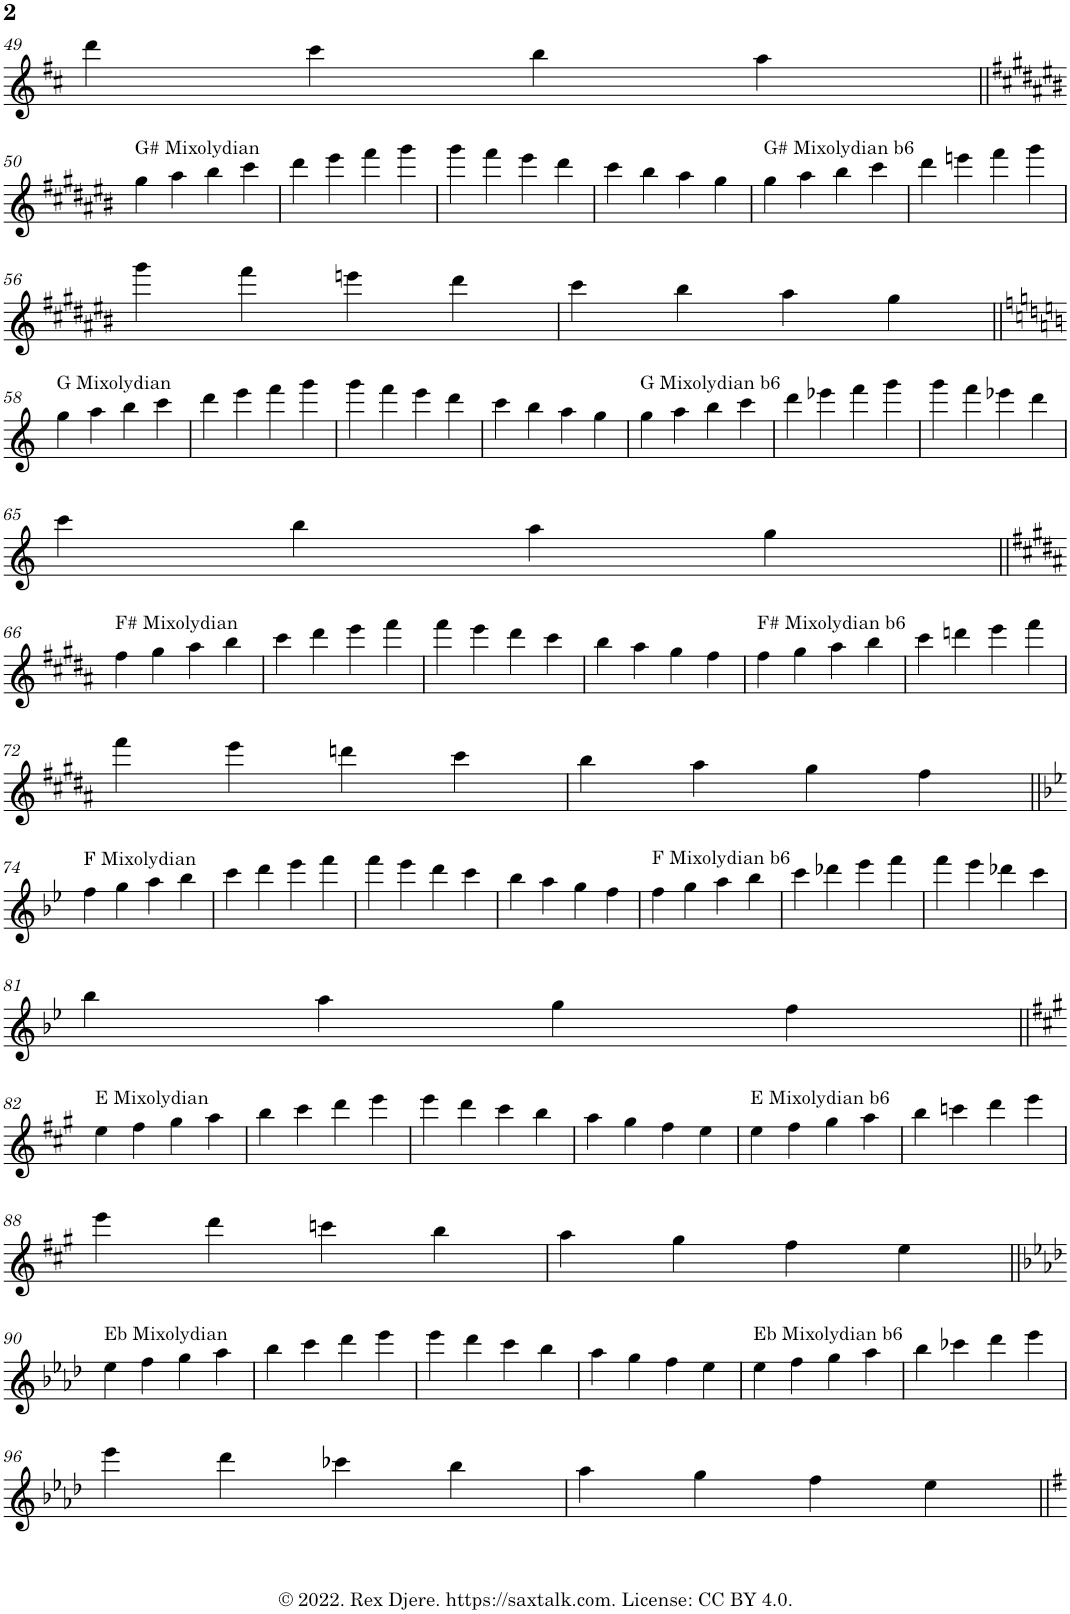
**kern
*part1
*staff1
*I"Alto Saxophone
*I'A. Sax.
!!LO:PB:g=z
*clefG2
*Trd5c9
*k[f#c#]
*M4/4
=49
4ddd\
4ccc#\
4bb\
4aa\
!!LO:LB:g=z
=50||
*k[f#c#g#d#a#e#b#]
!LO:TX:a:t=G# Mixolydian
4gg#\
4aa#\
4bb#\
4ccc#\
=51
4ddd#\
4eee#\
4fff#\
4ggg#\
=52
4ggg#\
4fff#\
4eee#\
4ddd#\
=53
4ccc#\
4bb#\
4aa#\
4gg#\
=54
!LO:TX:a:t=G# Mixolydian b6
4gg#\
4aa#\
4bb#\
4ccc#\
=55
4ddd#\
4eeen\
4fff#\
4ggg#\
!!LO:LB:g=z
=56
4ggg#\
4fff#\
4eeen\
4ddd#\
=57
4ccc#\
4bb#\
4aa#\
4gg#\
!!LO:LB:g=z
=58||
*k[]
!LO:TX:a:t=G Mixolydian
4gg\
4aa\
4bb\
4ccc\
=59
4ddd\
4eee\
4fff\
4ggg\
=60
4ggg\
4fff\
4eee\
4ddd\
=61
4ccc\
4bb\
4aa\
4gg\
=62
!LO:TX:a:t=G Mixolydian b6
4gg\
4aa\
4bb\
4ccc\
=63
4ddd\
4eee-X\
4fff\
4ggg\
=64
4ggg\
4fff\
4eee-X\
4ddd\
!!LO:LB:g=z
=65
4ccc\
4bb\
4aa\
4gg\
!!LO:LB:g=z
=66||
*k[f#c#g#d#a#]
!LO:TX:a:t=F# Mixolydian
4ff#\
4gg#\
4aa#\
4bb\
=67
4ccc#\
4ddd#\
4eee\
4fff#\
=68
4fff#\
4eee\
4ddd#\
4ccc#\
=69
4bb\
4aa#\
4gg#\
4ff#\
=70
!LO:TX:a:t=F# Mixolydian b6
4ff#\
4gg#\
4aa#\
4bb\
=71
4ccc#\
4dddn\
4eee\
4fff#\
!!LO:LB:g=z
=72
4fff#\
4eee\
4dddn\
4ccc#\
=73
4bb\
4aa#\
4gg#\
4ff#\
!!LO:LB:g=z
=74||
*k[b-e-]
!LO:TX:a:t=F Mixolydian
4ff\
4gg\
4aa\
4bb-\
=75
4ccc\
4ddd\
4eee-\
4fff\
=76
4fff\
4eee-\
4ddd\
4ccc\
=77
4bb-\
4aa\
4gg\
4ff\
=78
!LO:TX:a:t=F Mixolydian b6
4ff\
4gg\
4aa\
4bb-\
=79
4ccc\
4ddd-X\
4eee-\
4fff\
=80
4fff\
4eee-\
4ddd-X\
4ccc\
!!LO:LB:g=z
=81
4bb-\
4aa\
4gg\
4ff\
!!LO:LB:g=z
=82||
*k[f#c#g#]
!LO:TX:a:t=E Mixolydian
4ee\
4ff#\
4gg#\
4aa\
=83
4bb\
4ccc#\
4ddd\
4eee\
=84
4eee\
4ddd\
4ccc#\
4bb\
=85
4aa\
4gg#\
4ff#\
4ee\
=86
!LO:TX:a:t=E Mixolydian b6
4ee\
4ff#\
4gg#\
4aa\
=87
4bb\
4cccn\
4ddd\
4eee\
!!LO:LB:g=z
=88
4eee\
4ddd\
4cccn\
4bb\
=89
4aa\
4gg#\
4ff#\
4ee\
!!LO:LB:g=z
=90||
*k[b-e-a-d-]
!LO:TX:a:t=Eb Mixolydian
4ee-\
4ff\
4gg\
4aa-\
=91
4bb-\
4ccc\
4ddd-\
4eee-\
=92
4eee-\
4ddd-\
4ccc\
4bb-\
=93
4aa-\
4gg\
4ff\
4ee-\
=94
!LO:TX:a:t=Eb Mixolydian b6
4ee-\
4ff\
4gg\
4aa-\
=95
4bb-\
4ccc-X\
4ddd-\
4eee-\
!!LO:LB:g=z
=96
4eee-\
4ddd-\
4ccc-X\
4bb-\
=97
4aa-\
4gg\
4ff\
4ee-\
=||
*-
